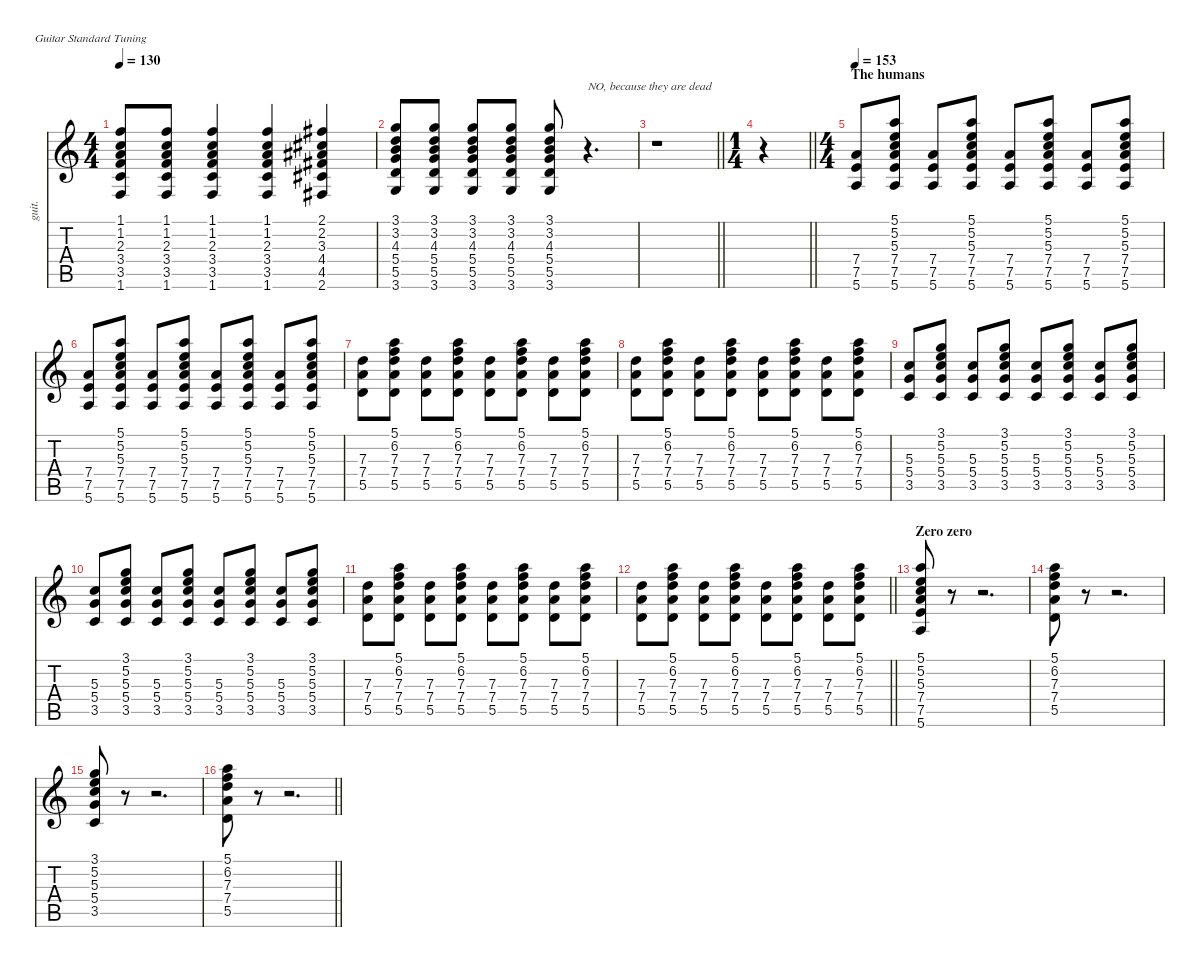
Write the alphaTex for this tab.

\defaultSystemsLayout 4
\hideDynamics
\bracketExtendMode nobrackets
\otherSystemsTrackNameOrientation horizontal
\track ("Guitar1" "guit.") {instrument acousticguitarnylon}
\staff {score tabs}
\tuning (E4 B3 G3 D3 A2 E2)
\ts (4 4)
\tempo 130
\clef g2
\ks c
(1.1{t} 1.2{t} 2.3{t} 3.4{t} 3.5{t} 1.6{t}).8{dy f beam Up} (1.1 1.2 2.3 3.4 3.5 1.6).8{beam Up} (1.1 1.2 2.3 3.4 3.5 1.6).4{beam Up} (1.1 1.2 2.3 3.4 3.5 1.6).4{beam Up} (2.1{acc #} 2.2{acc #} 3.3{acc #} 4.4{acc #} 4.5{acc #} 2.6{acc #}).4{beam Up} |
(3.1 3.2 4.3 5.4 5.5 3.6).8{dy mf beam Up} (3.1 3.2 4.3 5.4 5.5 3.6).8{beam Up} (3.1 3.2 4.3 5.4 5.5 3.6).8{beam Up} (3.1 3.2 4.3 5.4 5.5 3.6).8{beam Up} (3.1 3.2 4.3 5.4 5.5 3.6).8{beam Up} r.4{d txt "NO, because they are dead" beam Up} |
\barLineRight lightlight
r.1{beam Down} |
\ts (1 4)
\beaming (8 2)
\barLineRight lightlight
r.4{beam Down} |
\ts (4 4)
\beaming (8 2 2 2 2)
\section ("" "The humans")
\tempo 153
(7.4 7.5 5.6).8{dy f beam Up} (5.1 5.2 5.3 7.4 7.5 5.6).8{beam Up} (7.4 7.5 5.6).8{beam Up} (5.1 5.2 5.3 7.4 7.5 5.6).8{beam Up} (7.4 7.5 5.6).8{beam Up} (5.1 5.2 5.3 7.4 7.5 5.6).8{beam Up} (7.4 7.5 5.6).8{beam Up} (5.1 5.2 5.3 7.4 7.5 5.6).8{beam Up} |
(7.4 7.5 5.6).8{beam Up} (5.1 5.2 5.3 7.4 7.5 5.6).8{beam Up} (7.4 7.5 5.6).8{beam Up} (5.1 5.2 5.3 7.4 7.5 5.6).8{beam Up} (7.4 7.5 5.6).8{beam Up} (5.1 5.2 5.3 7.4 7.5 5.6).8{beam Up} (7.4 7.5 5.6).8{beam Up} (5.1 5.2 5.3 7.4 7.5 5.6).8{beam Up} |
(7.3 7.4 5.5).8{beam Down} (5.1 6.2 7.3 7.4 5.5).8{beam Down} (7.3 7.4 5.5).8{beam Down} (5.1 6.2 7.3 7.4 5.5).8{beam Down} (7.3 7.4 5.5).8{beam Down} (5.1 6.2 7.3 7.4 5.5).8{beam Down} (7.3 7.4 5.5).8{beam Down} (5.1 6.2 7.3 7.4 5.5).8{beam Down} |
(7.3 7.4 5.5).8{beam Down} (5.1 6.2 7.3 7.4 5.5).8{beam Down} (7.3 7.4 5.5).8{beam Down} (5.1 6.2 7.3 7.4 5.5).8{beam Down} (7.3 7.4 5.5).8{beam Down} (5.1 6.2 7.3 7.4 5.5).8{beam Down} (7.3 7.4 5.5).8{beam Down} (5.1 6.2 7.3 7.4 5.5).8{beam Down} |
(5.3 5.4 3.5).8{beam Up} (3.1 5.2 5.3 5.4 3.5).8{beam Up} (5.3 5.4 3.5).8{beam Up} (3.1 5.2 5.3 5.4 3.5).8{beam Up} (5.3 5.4 3.5).8{beam Up} (3.1 5.2 5.3 5.4 3.5).8{beam Up} (5.3 5.4 3.5).8{beam Up} (3.1 5.2 5.3 5.4 3.5).8{beam Up} |
(5.3 5.4 3.5).8{beam Up} (3.1 5.2 5.3 5.4 3.5).8{beam Up} (5.3 5.4 3.5).8{beam Up} (3.1 5.2 5.3 5.4 3.5).8{beam Up} (5.3 5.4 3.5).8{beam Up} (3.1 5.2 5.3 5.4 3.5).8{beam Up} (5.3 5.4 3.5).8{beam Up} (3.1 5.2 5.3 5.4 3.5).8{beam Up} |
(7.3 7.4 5.5).8{beam Down} (5.1 6.2 7.3 7.4 5.5).8{beam Down} (7.3 7.4 5.5).8{beam Down} (5.1 6.2 7.3 7.4 5.5).8{beam Down} (7.3 7.4 5.5).8{beam Down} (5.1 6.2 7.3 7.4 5.5).8{beam Down} (7.3 7.4 5.5).8{beam Down} (5.1 6.2 7.3 7.4 5.5).8{beam Down} |
\barLineRight lightlight
(7.3 7.4 5.5).8{beam Down} (5.1 6.2 7.3 7.4 5.5).8{beam Down} (7.3 7.4 5.5).8{beam Down} (5.1 6.2 7.3 7.4 5.5).8{beam Down} (7.3 7.4 5.5).8{beam Down} (5.1 6.2 7.3 7.4 5.5).8{beam Down} (7.3 7.4 5.5).8{beam Down} (5.1 6.2 7.3 7.4 5.5).8{beam Down} |
\section ("" "Zero zero")
(5.1 5.2 5.3 7.4 7.5 5.6).8{beam Up} r.8{beam Up} r.2{d beam Up} |
(5.1 6.2 7.3 7.4 5.5).8{beam Down} r.8{beam Down} r.2{d beam Down} |
(3.1 5.2 5.3 5.4 3.5).8{beam Up} r.8{beam Up} r.2{d beam Up} |
\barLineRight lightlight
(5.1 6.2 7.3 7.4 5.5).8{beam Down} r.8{beam Down} r.2{d beam Down}
